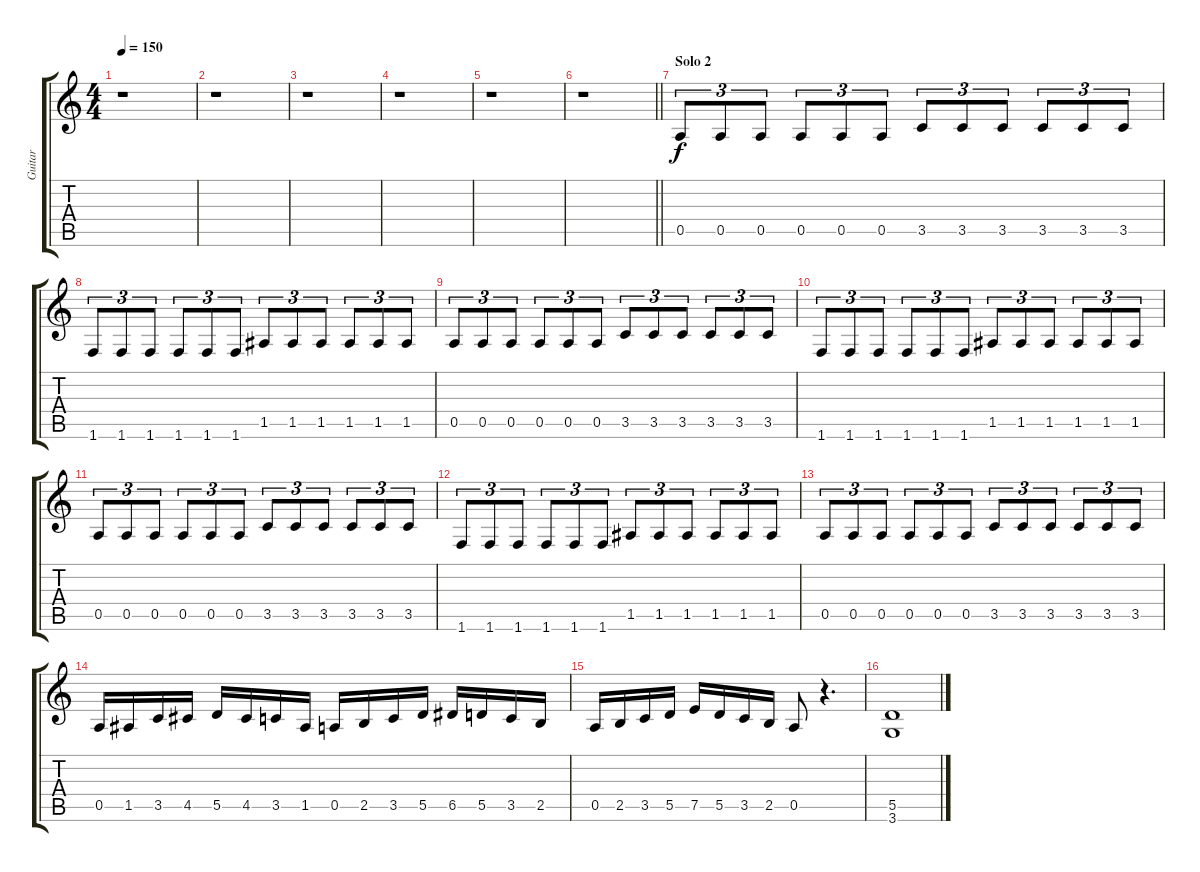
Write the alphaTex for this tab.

\track ("Guitar" "Guitar") {instrument distortionguitar}
\staff {score tabs}
\tuning (E4 B3 G3 D3 A2 E2) {hide}
\ts (4 4)
\tempo 150
\clef g2
\ks aminor
r.1{dy f} |
r.1 |
r.1 |
r.1 |
r.1 |
\barLineRight lightlight
r.1 |
\section ("" "Solo 2")
0.5.8{tu (3 2)} 0.5.8{tu (3 2)} 0.5.8{tu (3 2)} 0.5.8{tu (3 2)} 0.5.8{tu (3 2)} 0.5.8{tu (3 2)} 3.5.8{tu (3 2)} 3.5.8{tu (3 2)} 3.5.8{tu (3 2)} 3.5.8{tu (3 2)} 3.5.8{tu (3 2)} 3.5.8{tu (3 2)} |
1.6.8{tu (3 2)} 1.6.8{tu (3 2)} 1.6.8{tu (3 2)} 1.6.8{tu (3 2)} 1.6.8{tu (3 2)} 1.6.8{tu (3 2)} 1.5.8{tu (3 2)} 1.5.8{tu (3 2)} 1.5.8{tu (3 2)} 1.5.8{tu (3 2)} 1.5.8{tu (3 2)} 1.5.8{tu (3 2)} |
0.5.8{tu (3 2)} 0.5.8{tu (3 2)} 0.5.8{tu (3 2)} 0.5.8{tu (3 2)} 0.5.8{tu (3 2)} 0.5.8{tu (3 2)} 3.5.8{tu (3 2)} 3.5.8{tu (3 2)} 3.5.8{tu (3 2)} 3.5.8{tu (3 2)} 3.5.8{tu (3 2)} 3.5.8{tu (3 2)} |
1.6.8{tu (3 2)} 1.6.8{tu (3 2)} 1.6.8{tu (3 2)} 1.6.8{tu (3 2)} 1.6.8{tu (3 2)} 1.6.8{tu (3 2)} 1.5.8{tu (3 2)} 1.5.8{tu (3 2)} 1.5.8{tu (3 2)} 1.5.8{tu (3 2)} 1.5.8{tu (3 2)} 1.5.8{tu (3 2)} |
0.5.8{tu (3 2)} 0.5.8{tu (3 2)} 0.5.8{tu (3 2)} 0.5.8{tu (3 2)} 0.5.8{tu (3 2)} 0.5.8{tu (3 2)} 3.5.8{tu (3 2)} 3.5.8{tu (3 2)} 3.5.8{tu (3 2)} 3.5.8{tu (3 2)} 3.5.8{tu (3 2)} 3.5.8{tu (3 2)} |
1.6.8{tu (3 2)} 1.6.8{tu (3 2)} 1.6.8{tu (3 2)} 1.6.8{tu (3 2)} 1.6.8{tu (3 2)} 1.6.8{tu (3 2)} 1.5.8{tu (3 2)} 1.5.8{tu (3 2)} 1.5.8{tu (3 2)} 1.5.8{tu (3 2)} 1.5.8{tu (3 2)} 1.5.8{tu (3 2)} |
0.5.8{tu (3 2)} 0.5.8{tu (3 2)} 0.5.8{tu (3 2)} 0.5.8{tu (3 2)} 0.5.8{tu (3 2)} 0.5.8{tu (3 2)} 3.5.8{tu (3 2)} 3.5.8{tu (3 2)} 3.5.8{tu (3 2)} 3.5.8{tu (3 2)} 3.5.8{tu (3 2)} 3.5.8{tu (3 2)} |
0.5.16{balance 12} 1.5.16 3.5.16 4.5.16 5.5.16 4.5.16 3.5.16 1.5.16 0.5.16 2.5.16 3.5.16 5.5.16 6.5.16 5.5.16 3.5.16 2.5.16 |
0.5.16 2.5.16 3.5.16 5.5.16 7.5.16 5.5.16 3.5.16 2.5.16 0.5.8 r.4{d} |
(5.5 3.6).1
